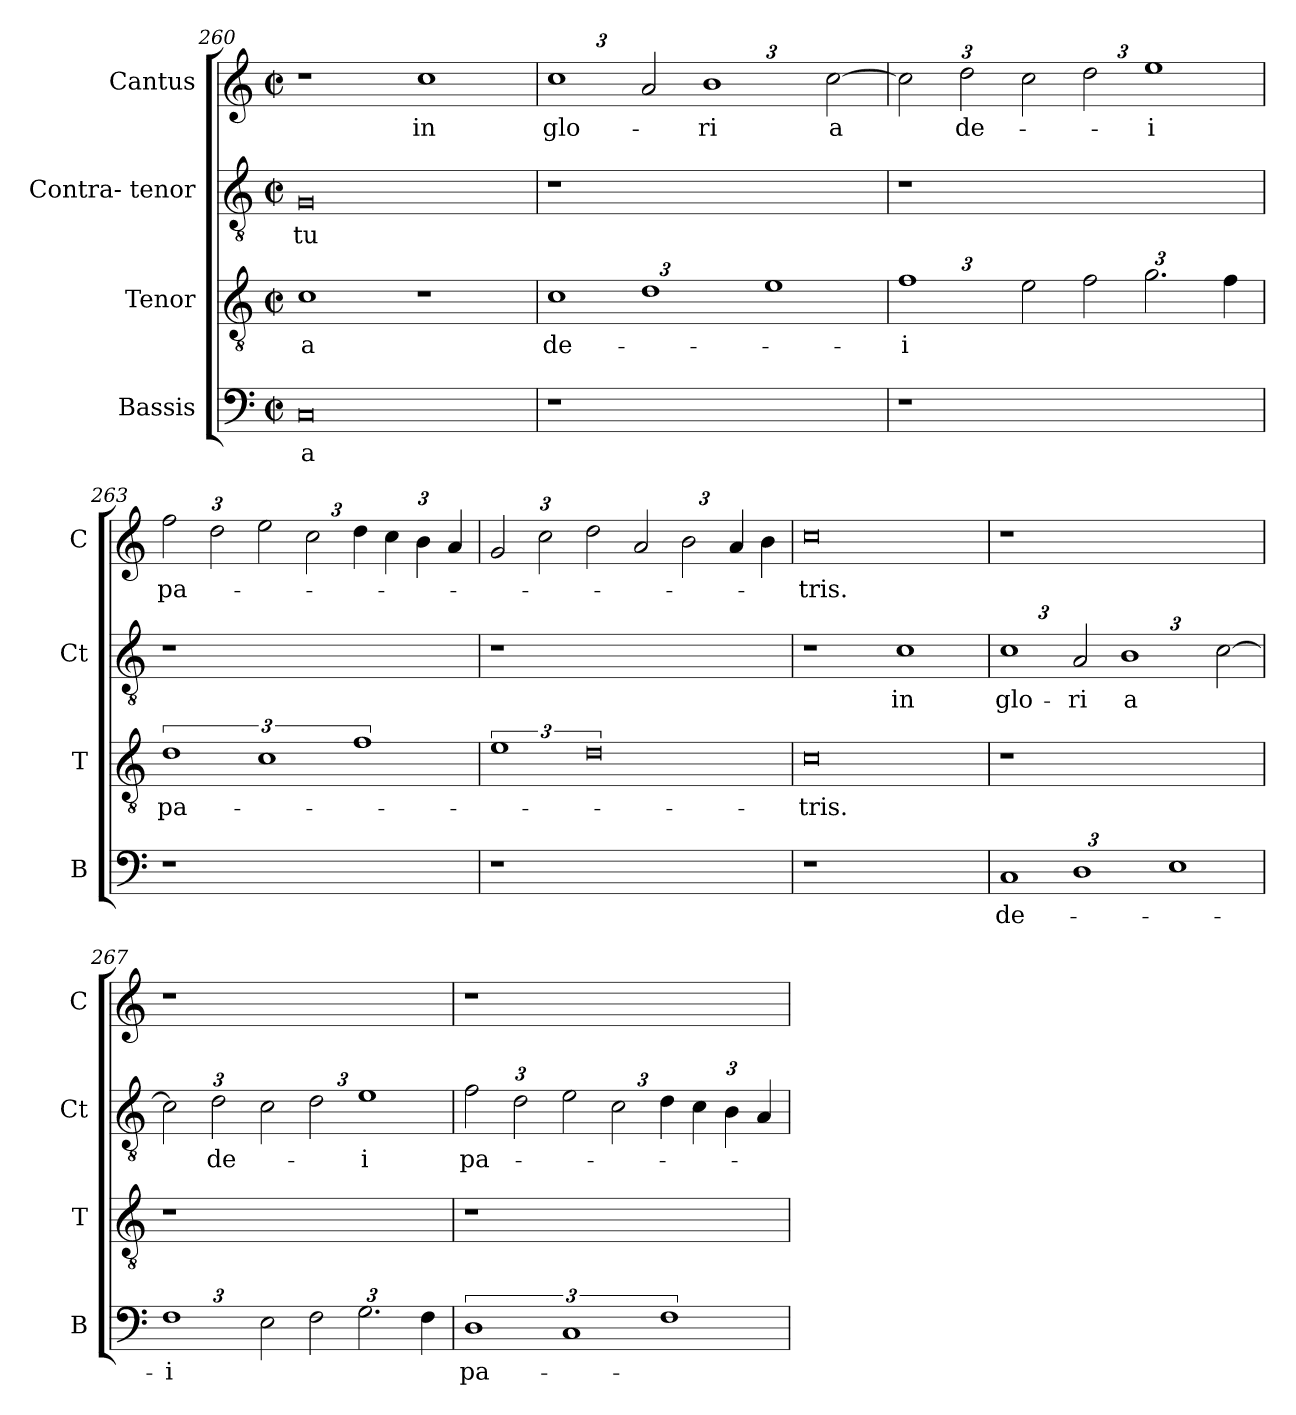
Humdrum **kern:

**kern	**text	**kern	**text	**kern	**text	**kern	**text
*part4	*part4	*part3	*part3	*part2	*part2	*part1	*part1
*staff4	*staff4	*staff3	*staff3	*staff2	*staff2	*staff1	*staff1
*I"Bassis	*	*I"Tenor	*	*I"Contra- tenor	*	*I"Cantus	*
*I'B	*	*I'T	*	*I'Ct	*	*I'C	*
*clefF4	*	*clefGv2	*	*clefGv2	*	*clefG2	*
*k[]	*	*k[]	*	*k[]	*	*k[]	*
*C:	*	*C:	*	*C:	*	*C:	*
*M2/2	*	*M2/2	*	*M2/2	*	*M2/2	*
*met(c|)	*	*met(c|)	*	*met(c|)	*	*met(c|)	*
=260	=260	=260	=260	=260	=260	=260	=260
!	!LO:LY:b	!	!LO:LY:b	!	!LO:LY:b	!	!
0C	a	1c	a	0G	-tu	1r	.
!	!	!	!	!	!	!	!LO:LY:b
.	.	1r	.	.	.	1cc	in
=261	=261	=261	=261	=261	=261	=261	=261
*	*	*Xbrackettup	*	*	*	*	*
!	!	!	!LO:LY:b	!	!	!	!
*	*	*	*	*	*	*Xbrackettup	*
!	!	!	!	!	!	!	!LO:LY:b
1r	.	3%2c	de-	1r	.	3%2cc	glo-
.	.	3%2d	.	.	.	3a/	.
!	!	!	!	!	!	!	!LO:LY:b
1ryy	.	.	.	1ryy	.	3%2b	-ri
.	.	3%2e	.	.	.	.	.
!	!	!	!	!	!	!	!LO:LY:b
.	.	.	.	.	.	[3cc\	a
=262	=262	=262	=262	=262	=262	=262	=262
!	!	!	!LO:LY:b	!	!	!	!
1r	.	3%2f	-i	1r	.	3cc\]	.
!	!	!	!	!	!	!	!LO:LY:b
.	.	.	.	.	.	3dd\	de-
.	.	3e\	.	.	.	3cc\	.
1ryy	.	3f\	.	1ryy	.	3dd\	.
!	!	!	!	!	!	!	!LO:LY:b
.	.	3.g\	.	.	.	3%2ee	-i
.	.	6f\	.	.	.	.	.
!!LO:LB:g=z
=263	=263	=263	=263	=263	=263	=263	=263
*	*	*brackettup	*	*	*	*	*
!	!	!	!LO:LY:b	!	!	!	!LO:LY:b
1r	.	3%2d	pa-	1r	.	3ff\	pa-
.	.	.	.	.	.	3dd\	.
.	.	3%2c	.	.	.	3ee\	.
1ryy	.	.	.	1ryy	.	3cc\	.
.	.	3%2f	.	.	.	6dd\	.
.	.	.	.	.	.	6cc\	.
.	.	.	.	.	.	6b\	.
.	.	.	.	.	.	6a/	.
=264	=264	=264	=264	=264	=264	=264	=264
1r	.	3%2e	.	1r	.	3g/	.
.	.	.	.	.	.	3cc\	.
.	.	3%4d	.	.	.	3dd\	.
1ryy	.	.	.	1ryy	.	3a/	.
.	.	.	.	.	.	3b\	.
.	.	.	.	.	.	6a/	.
.	.	.	.	.	.	6b\	.
=265	=265	=265	=265	=265	=265	=265	=265
!	!	!	!LO:LY:b	!	!	!	!LO:LY:b
1r	.	0c	-tris.	1r	.	0cc	-tris.
!	!	!	!	!	!LO:LY:b	!	!
1ryy	.	.	.	1c	in	.	.
=266	=266	=266	=266	=266	=266	=266	=266
*Xbrackettup	*	*	*	*	*	*	*
!	!LO:LY:b	!	!	!	!	!	!
*	*	*	*	*Xbrackettup	*	*	*
!	!	!	!	!	!LO:LY:b	!	!
3%2C	de-	1r	.	3%2c	glo-	1r	.
!	!	!	!	!	!LO:LY:b	!	!
3%2D	.	.	.	3A/	-ri	.	.
!	!	!	!	!	!LO:LY:b	!	!
.	.	1ryy	.	3%2B	a	1ryy	.
3%2E	.	.	.	.	.	.	.
.	.	.	.	[3c\	.	.	.
=267	=267	=267	=267	=267	=267	=267	=267
!	!LO:LY:b	!	!	!	!	!	!
3%2F	-i	1r	.	3c\]	.	1r	.
!	!	!	!	!	!LO:LY:b	!	!
.	.	.	.	3d\	de-	.	.
3E\	.	.	.	3c\	.	.	.
3F\	.	1ryy	.	3d\	.	1ryy	.
!	!	!	!	!	!LO:LY:b	!	!
3.G\	.	.	.	3%2e	-i	.	.
6F\	.	.	.	.	.	.	.
!!LO:LB:g=z
=268	=268	=268	=268	=268	=268	=268	=268
*brackettup	*	*	*	*	*	*	*
!	!LO:LY:b	!	!	!	!LO:LY:b	!	!
3%2D	pa-	1r	.	3f\	pa-	1r	.
.	.	.	.	3d\	.	.	.
3%2C	.	.	.	3e\	.	.	.
.	.	1ryy	.	3c\	.	1ryy	.
3%2F	.	.	.	6d\	.	.	.
.	.	.	.	6c\	.	.	.
.	.	.	.	6B\	.	.	.
.	.	.	.	6A/	.	.	.
=	=	=	=	=	=	=	=
*-	*-	*-	*-	*-	*-	*-	*-
